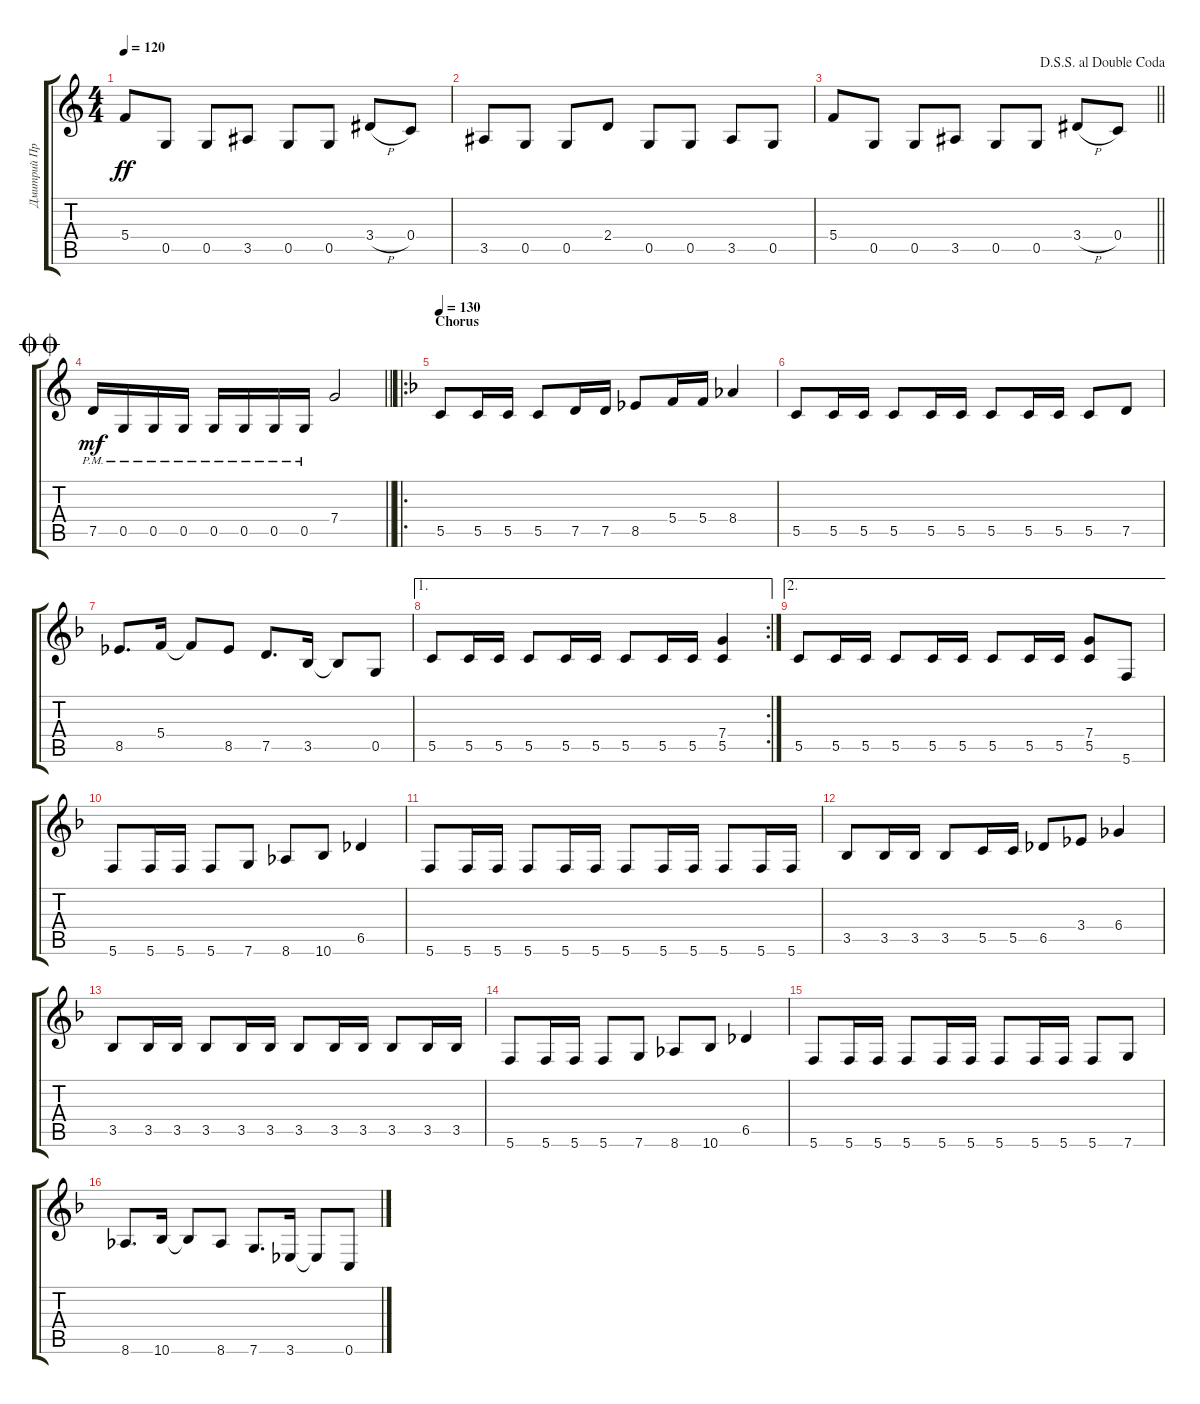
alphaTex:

\track ("Дмитрий Процко" "Дмитрий Пр") {instrument distortionguitar}
\staff {score tabs}
\tuning (D4 A3 F3 C3 G2 C2) {hide}
\ts (4 4)
\tempo 120
\clef g2
\ks c
5.4.8{dy ff} 0.5.8 0.5.8 3.5.8 0.5.8 0.5.8 3.4{h}.8 0.4.8 |
3.5.8 0.5.8 0.5.8 2.4.8 0.5.8 0.5.8 3.5.8 0.5.8 |
\jump dalsegnosegnoaldoublecoda
\barLineRight lightlight
5.4.8 0.5.8 0.5.8 3.5.8 0.5.8 0.5.8 3.4{h}.8 0.4.8 |
\jump doublecoda
\barLineRight lightlight
7.5{pm}.16{dy mf} 0.5{pm}.16 0.5{pm}.16 0.5{pm}.16 0.5{pm}.16 0.5{pm}.16 0.5{pm}.16 0.5{pm}.16 7.4.2 |
\ro
\section ("" "Chorus")
\tempo 130
\ks f
5.5.8 5.5.16 5.5.16 5.5.8 7.5.16 7.5.16 8.5.8 5.4.16 5.4.16 8.4.4 |
5.5.8 5.5.16 5.5.16 5.5.8 5.5.16 5.5.16 5.5.8 5.5.16 5.5.16 5.5.8 7.5.8 |
8.5.8{d} 5.4.16 5.4{t}.8 8.5.8 7.5.8{d} 3.5.16 3.5{t}.8 0.5.8 |
\ae 1
\rc 2
5.5.8 5.5.16 5.5.16 5.5.8 5.5.16 5.5.16 5.5.8 5.5.16 5.5.16 (7.4 5.5).4 |
\ae 2
5.5.8 5.5.16 5.5.16 5.5.8 5.5.16 5.5.16 5.5.8 5.5.16 5.5.16 (7.4 5.5).8 5.6.8 |
5.6.8 5.6.16 5.6.16 5.6.8 7.6.8 8.6.8 10.6.8 6.5.4 |
5.6.8 5.6.16 5.6.16 5.6.8 5.6.16 5.6.16 5.6.8 5.6.16 5.6.16 5.6.8 5.6.16 5.6.16 |
3.5.8 3.5.16 3.5.16 3.5.8 5.5.16 5.5.16 6.5.8 3.4.8 6.4.4 |
3.5.8 3.5.16 3.5.16 3.5.8 3.5.16 3.5.16 3.5.8 3.5.16 3.5.16 3.5.8 3.5.16 3.5.16 |
5.6.8 5.6.16 5.6.16 5.6.8 7.6.8 8.6.8 10.6.8 6.5.4 |
5.6.8 5.6.16 5.6.16 5.6.8 5.6.16 5.6.16 5.6.8 5.6.16 5.6.16 5.6.8 7.6.8 |
8.6.8{d} 10.6.16 10.6{t}.8 8.6.8 7.6.8{d} 3.6.16 3.6{t}.8 0.6.8
